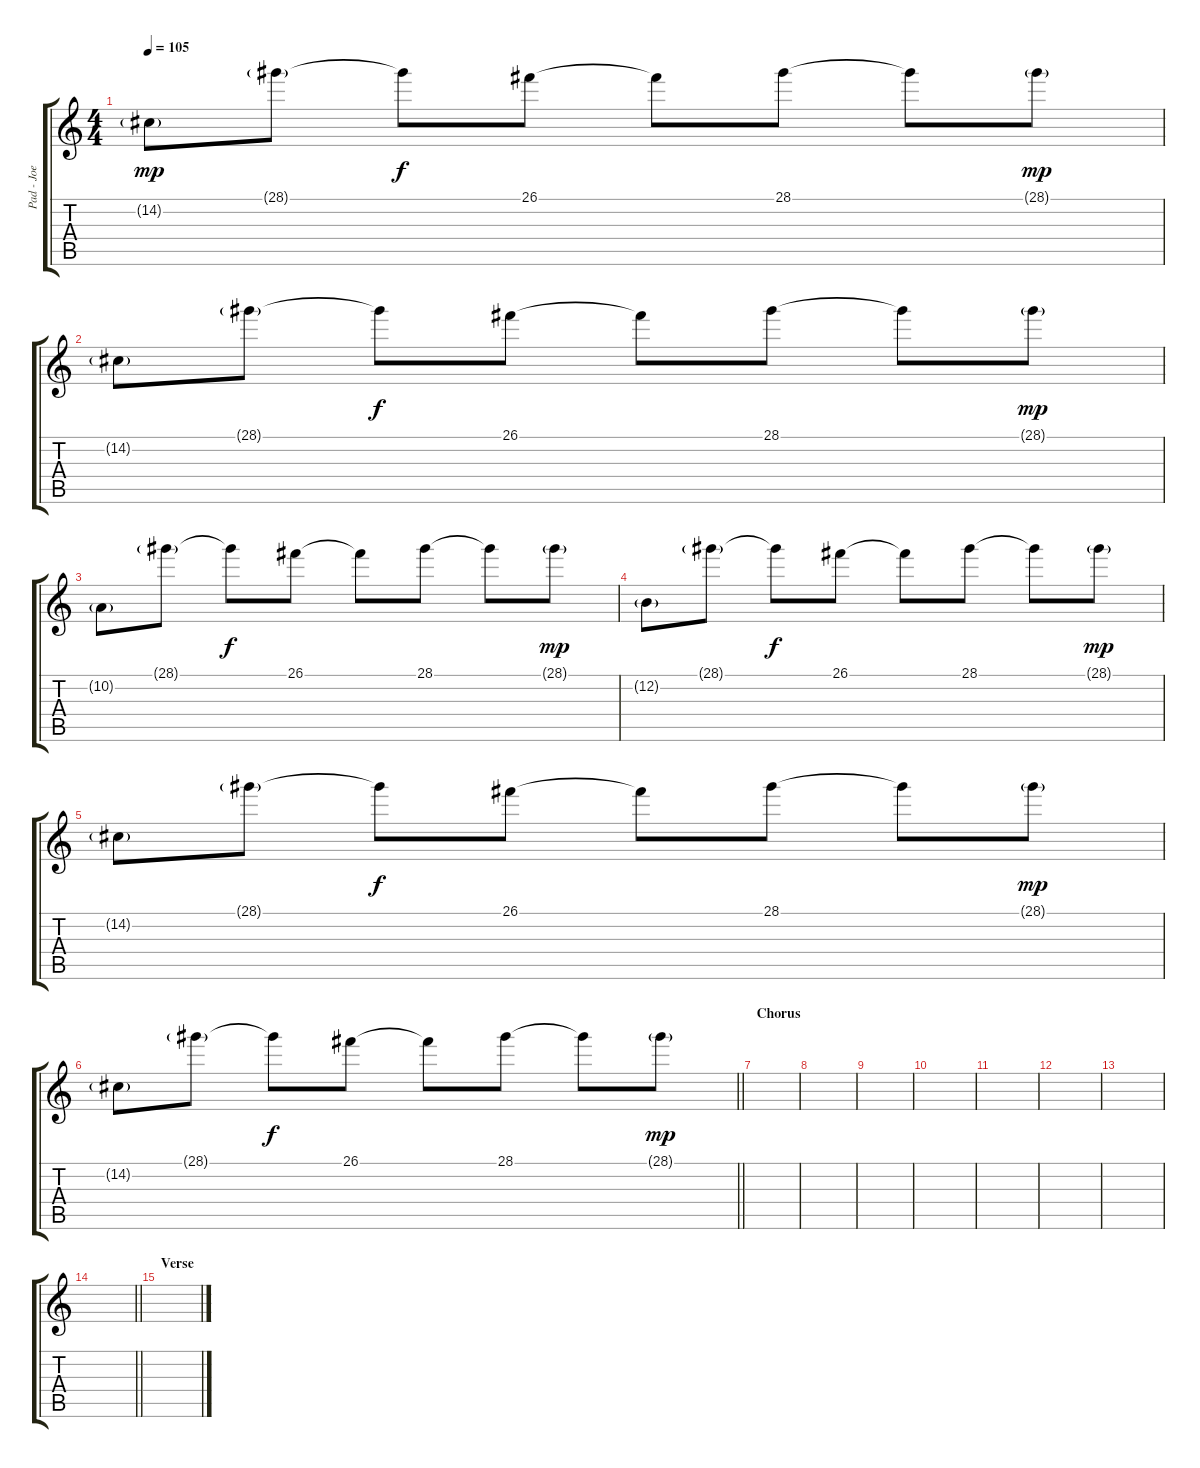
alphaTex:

\track ("Pad - Joe Hahn" "Pad - Joe ") {instrument vibraphone}
\staff {score tabs}
\tuning (E4 B3 G3 D3 A2 E2) {hide}
\ts (4 4)
\tempo 105
\clef g2
\ks c
14.2{g}.8{dy mp} 28.1{g}.8 28.1{t}.8{dy f} 26.1.8 26.1{t}.8 28.1.8 28.1{t}.8 28.1{g}.8{dy mp} |
14.2{g}.8 28.1{g}.8 28.1{t}.8{dy f} 26.1.8 26.1{t}.8 28.1.8 28.1{t}.8 28.1{g}.8{dy mp} |
10.2{g}.8 28.1{g}.8 28.1{t}.8{dy f} 26.1.8 26.1{t}.8 28.1.8 28.1{t}.8 28.1{g}.8{dy mp} |
12.2{g}.8 28.1{g}.8 28.1{t}.8{dy f} 26.1.8 26.1{t}.8 28.1.8 28.1{t}.8 28.1{g}.8{dy mp} |
14.2{g}.8 28.1{g}.8 28.1{t}.8{dy f} 26.1.8 26.1{t}.8 28.1.8 28.1{t}.8 28.1{g}.8{dy mp} |
\barLineRight lightlight
14.2{g}.8 28.1{g}.8 28.1{t}.8{dy f} 26.1.8 26.1{t}.8 28.1.8 28.1{t}.8 28.1{g}.8{dy mp} |
\section ("" "Chorus")
|
|
|
|
|
|
|
\barLineRight lightlight
|
\section ("" "Verse")
